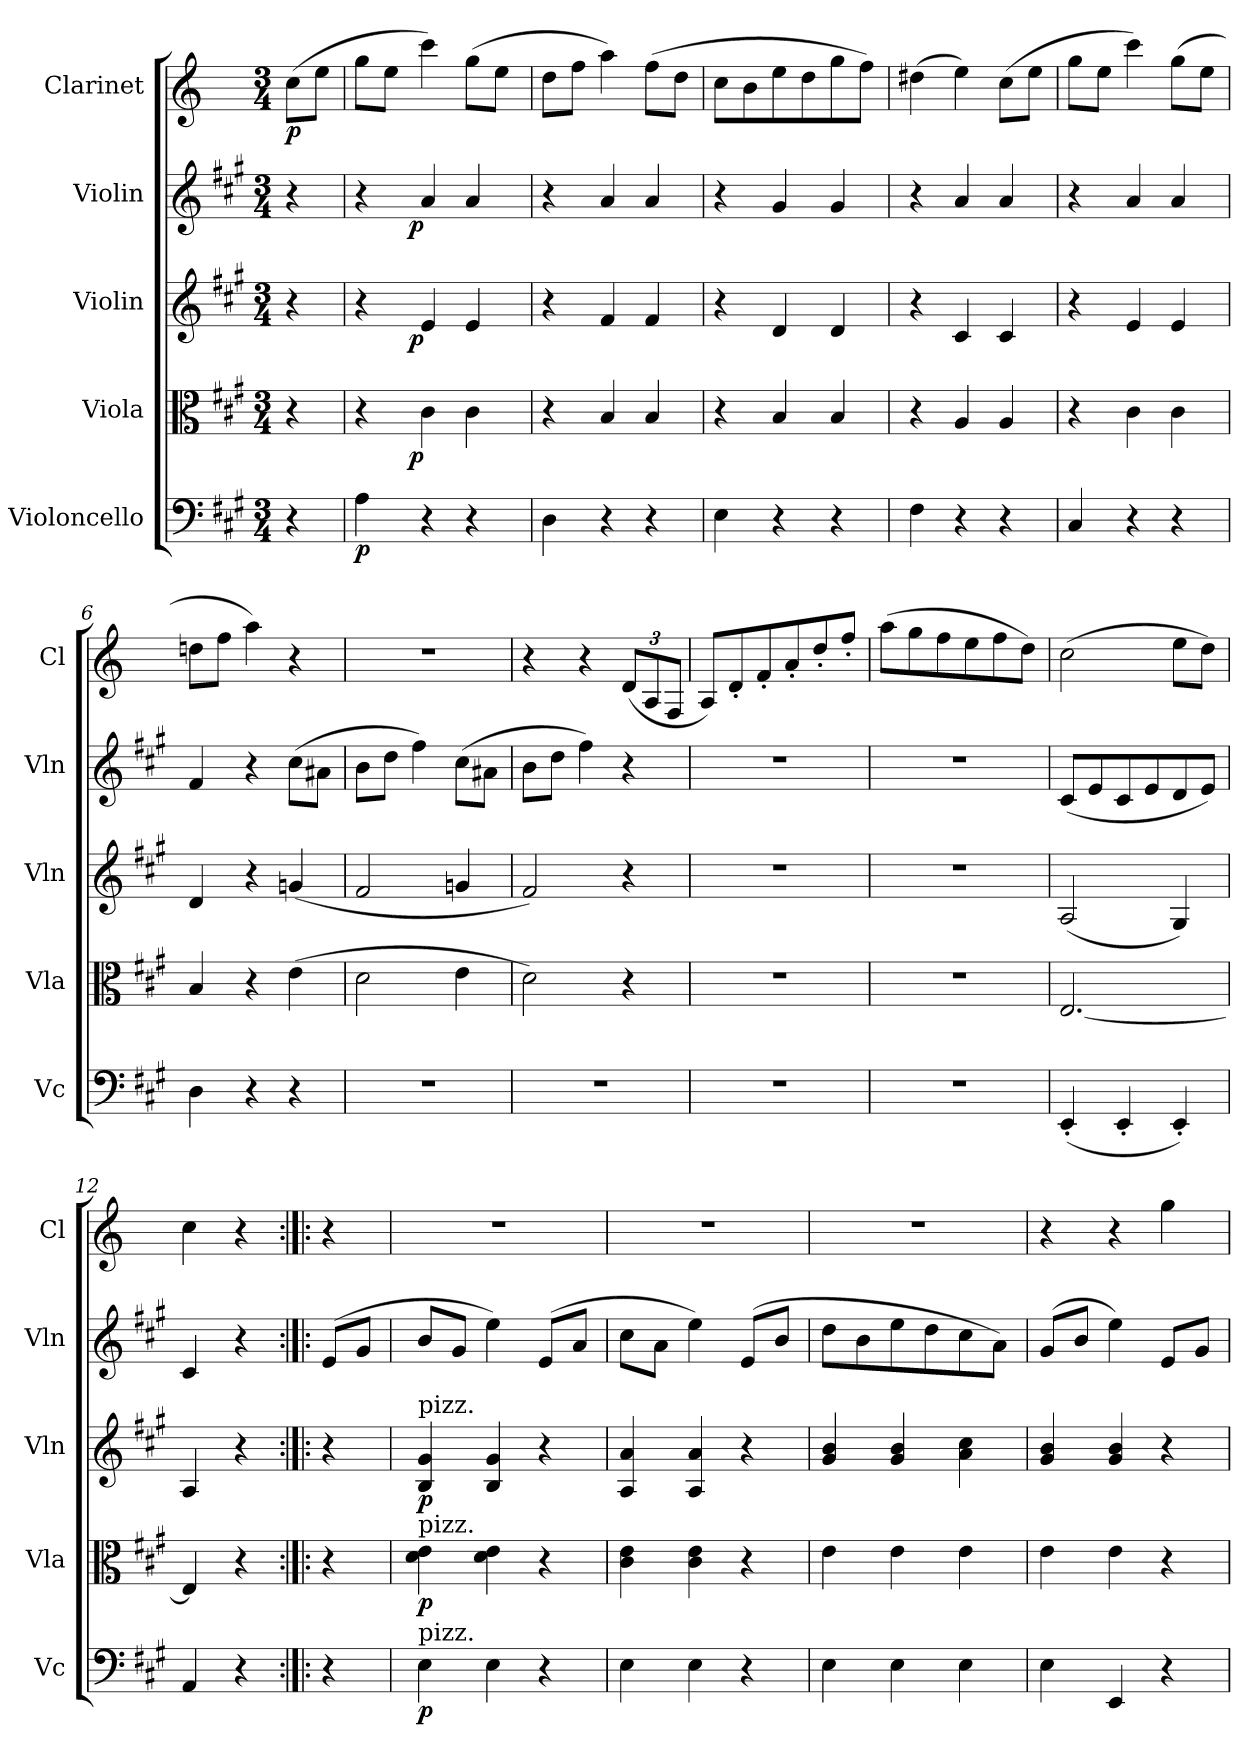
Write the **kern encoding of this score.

**kern	**dynam	**kern	**dynam	**kern	**dynam	**kern	**dynam	**kern	**dynam
*part5	*part5	*part4	*part4	*part3	*part3	*part2	*part2	*part1	*part1
*staff5	*staff5	*staff4	*staff4	*staff3	*staff3	*staff2	*staff2	*staff1	*staff1
*I"Violoncello	*	*I"Viola	*	*I"Violin	*	*I"Violin	*	*I"Clarinet	*
*I'Vc	*	*I'Vla	*	*I'Vln	*	*I'Vln	*	*I'Cl	*
*clefF4	*	*clefC3	*	*clefG2	*	*clefG2	*	*clefG2	*
*	*	*	*	*	*	*	*	*ITrd2c3	*
*k[f#c#g#]	*	*k[f#c#g#]	*	*k[f#c#g#]	*	*k[f#c#g#]	*	*k[f#c#g#]	*
*A:	*	*A:	*	*A:	*	*A:	*	*A:	*
*M3/4	*	*M3/4	*	*M3/4	*	*M3/4	*	*M3/4	*
=	=	=	=	=	=	=	=	=	=
!	!	!	!	!	!	!	!	!	!LO:DY:b
4r	.	4r	.	4r	.	4r	.	(>8a\L	p
.	.	.	.	.	.	.	.	8cc#\J	.
=1	=1	=1	=1	=1	=1	=1	=1	=1	=1
!	!LO:DY:b	!	!	!	!	!	!	!	!
*	*	*^	*	*^	*	*^	*	*	*
4A\	p	4r	8..ryy	.	4r	8..ryy	.	4r	8..ryy	.	8ee\L	.
.	.	.	.	.	.	.	.	.	.	.	8cc#\J	.
!	!	!	!	!LO:DY:b	!	!	!LO:DY:b	!	!	!LO:DY:b	!	!
.	.	.	2ryy	p	.	2ryy	p	.	2ryy	p	.	.
4r	.	4c#\	.	.	4e/	.	.	4a/	.	.	4aa\)	.
4r	.	4c#\	.	.	4e/	.	.	4a/	.	.	(>8ee\L	.
.	.	.	.	.	.	.	.	.	.	.	8cc#\J	.
.	.	.	32ryy	.	.	32ryy	.	.	32ryy	.	.	.
*	*	*v	*v	*	*	*	*	*v	*v	*	*	*
*	*	*	*	*v	*v	*	*	*	*	*
=2	=2	=2	=2	=2	=2	=2	=2	=2	=2
4D\	.	4r	.	4r	.	4r	.	8b\L	.
.	.	.	.	.	.	.	.	8dd\J	.
4r	.	4B/	.	4f#/	.	4a/	.	4ff#\)	.
4r	.	4B/	.	4f#/	.	4a/	.	(>8dd\L	.
.	.	.	.	.	.	.	.	8b\J	.
=3	=3	=3	=3	=3	=3	=3	=3	=3	=3
4E\	.	4r	.	4r	.	4r	.	8a\L	.
.	.	.	.	.	.	.	.	8g#\	.
4r	.	4B/	.	4d/	.	4g#/	.	8cc#\	.
.	.	.	.	.	.	.	.	8b\	.
4r	.	4B/	.	4d/	.	4g#/	.	8ee\	.
.	.	.	.	.	.	.	.	8dd\J)	.
=4	=4	=4	=4	=4	=4	=4	=4	=4	=4
4F#\	.	4r	.	4r	.	4r	.	(>4b#\	.
4r	.	4A/	.	4c#/	.	4a/	.	4cc#\)	.
4r	.	4A/	.	4c#/	.	4a/	.	(>8a\L	.
.	.	.	.	.	.	.	.	8cc#\J	.
=5	=5	=5	=5	=5	=5	=5	=5	=5	=5
4C#/	.	4r	.	4r	.	4r	.	8ee\L	.
.	.	.	.	.	.	.	.	8cc#\J	.
4r	.	4c#\	.	4e/	.	4a/	.	4aa\)	.
4r	.	4c#\	.	4e/	.	4a/	.	(>8ee\L	.
.	.	.	.	.	.	.	.	8cc#\J	.
=6	=6	=6	=6	=6	=6	=6	=6	=6	=6
4D\	.	4B/	.	4d/	.	4f#/	.	8bn\L	.
.	.	.	.	.	.	.	.	8dd\J	.
4r	.	4r	.	4r	.	4r	.	4ff#\)	.
4r	.	(>4e\	.	(<4gn/	.	(>8cc#\L	.	4r	.
.	.	.	.	.	.	8a#\J	.	.	.
=7	=7	=7	=7	=7	=7	=7	=7	=7	=7
2.r	.	2d\	.	2f#/	.	8b\L	.	2.r	.
.	.	.	.	.	.	8dd\J	.	.	.
.	.	.	.	.	.	4ff#\)	.	.	.
.	.	4e\	.	4gn/	.	(>8cc#\L	.	.	.
.	.	.	.	.	.	8a#\J	.	.	.
!!LO:LB:g=z
=8	=8	=8	=8	=8	=8	=8	=8	=8	=8
2.r	.	2d\)	.	2f#/)	.	8b\L	.	4r	.
.	.	.	.	.	.	8dd\J	.	.	.
.	.	.	.	.	.	4ff#\)	.	4r	.
.	.	4r	.	4r	.	4r	.	(<12B/L	.
.	.	.	.	.	.	.	.	12F#/	.
.	.	.	.	.	.	.	.	12D/J	.
=9	=9	=9	=9	=9	=9	=9	=9	=9	=9
2.r	.	2.r	.	2.r	.	2.r	.	8F#/L)	.
.	.	.	.	.	.	.	.	8B'/	.
.	.	.	.	.	.	.	.	8d'/	.
.	.	.	.	.	.	.	.	8f#'/	.
.	.	.	.	.	.	.	.	8b'/	.
.	.	.	.	.	.	.	.	8dd'/J	.
=10	=10	=10	=10	=10	=10	=10	=10	=10	=10
2.r	.	2.r	.	2.r	.	2.r	.	(>8ff#\L	.
.	.	.	.	.	.	.	.	8ee\	.
.	.	.	.	.	.	.	.	8dd\	.
.	.	.	.	.	.	.	.	8cc#\	.
.	.	.	.	.	.	.	.	8dd\	.
.	.	.	.	.	.	.	.	8b\J)	.
=11	=11	=11	=11	=11	=11	=11	=11	=11	=11
(<4EE'/	.	[2.E/	.	(<2A/	.	(<8c#/L	.	(>2a\	.
.	.	.	.	.	.	8e/	.	.	.
4EE'/	.	.	.	.	.	8c#/	.	.	.
.	.	.	.	.	.	8e/	.	.	.
4EE'/)	.	.	.	4G#/)	.	8d/	.	8cc#\L	.
.	.	.	.	.	.	8e/J)	.	8b\J)	.
=12	=12	=12	=12	=12	=12	=12	=12	=12	=12
4AA/	.	4E/]	.	4A/	.	4c#/	.	4a\	.
4r	.	4r	.	4r	.	4r	.	4r	.
=:|!|:	=:|!|:	=:|!|:	=:|!|:	=:|!|:	=:|!|:	=:|!|:	=:|!|:	=:|!|:	=:|!|:
4r	.	4r	.	4r	.	(<8e/L	.	4r	.
.	.	.	.	.	.	8g#/J	.	.	.
=13	=13	=13	=13	=13	=13	=13	=13	=13	=13
!	!	!	!	!LO:TX:a:t=pizz.	!	!	!	!	!
!	!	!LO:TX:a:t=pizz.	!	!	!	!	!	!	!
!LO:TX:a:t=pizz.	!	!	!	!	!	!	!	!	!
!	!LO:DY:b	!	!LO:DY:b	!	!LO:DY:b	!	!	!	!
4E\	p	4d\ 4e\	p	4B/ 4g#/	p	8b/L	.	2.r	.
.	.	.	.	.	.	8g#/J	.	.	.
4E\	.	4d\ 4e\	.	4B/ 4g#/	.	4ee\)	.	.	.
4r	.	4r	.	4r	.	(<8e/L	.	.	.
.	.	.	.	.	.	8a/J	.	.	.
=14	=14	=14	=14	=14	=14	=14	=14	=14	=14
4E\	.	4c#\ 4e\	.	4A/ 4a/	.	8cc#\L	.	2.r	.
.	.	.	.	.	.	8a\J	.	.	.
4E\	.	4c#\ 4e\	.	4A/ 4a/	.	4ee\)	.	.	.
4r	.	4r	.	4r	.	(<8e/L	.	.	.
.	.	.	.	.	.	8b/J	.	.	.
=15	=15	=15	=15	=15	=15	=15	=15	=15	=15
4E\	.	4e\	.	4g#/ 4b/	.	8dd\L	.	2.r	.
.	.	.	.	.	.	8b\	.	.	.
4E\	.	4e\	.	4g#/ 4b/	.	8ee\	.	.	.
.	.	.	.	.	.	8dd\	.	.	.
4E\	.	4e\	.	4a\ 4cc#\	.	8cc#\	.	.	.
.	.	.	.	.	.	8a\J)	.	.	.
=16	=16	=16	=16	=16	=16	=16	=16	=16	=16
4E\	.	4e\	.	4g#/ 4b/	.	(<8g#/L	.	4r	.
.	.	.	.	.	.	8b/J	.	.	.
4EE/	.	4e\	.	4g#/ 4b/	.	4ee\)	.	4r	.
4r	.	4r	.	4r	.	(<8e/L	.	(>4ee\	.
.	.	.	.	.	.	8g#/J	.	.	.
=	=	=	=	=	=	=	=	=	=
*-	*-	*-	*-	*-	*-	*-	*-	*-	*-
